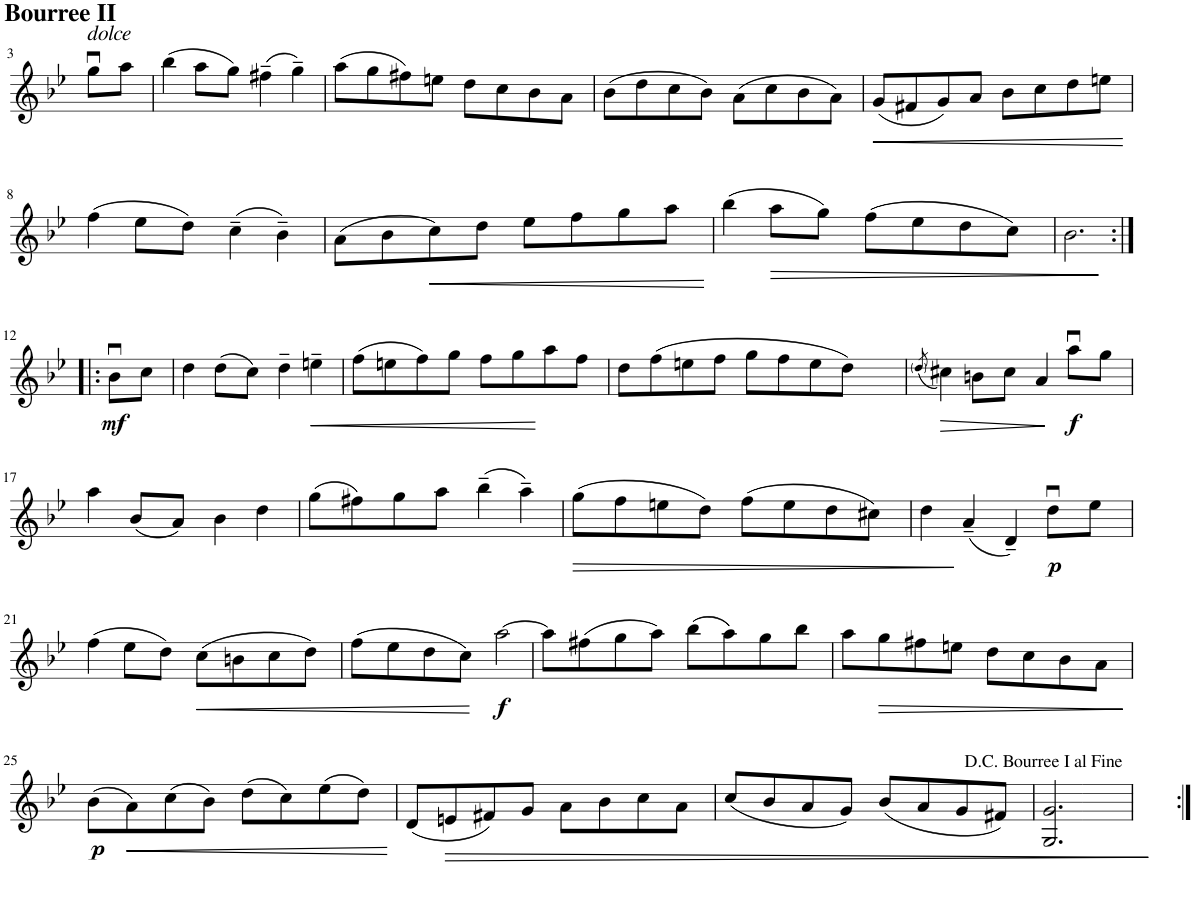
**kern	**dynam
*part1	*part1
*staff1	*staff1
*I"Violin	*
*I'Vln	*
!!LO:PB:g=z
*clefG2	*
*k[b-e-]	*
*M4/4	*
*met(c)	*
!!LO:REH:place=s1:a:B:cj:fs=14:t=Bourree II
=3!|:	=3!|:
!LO:TX:a:i:t=dolce	!
8ggu\L	.
8aa\J	.
=4	=4
(4bb-\	.
8aa\L	.
8gg\J)	.
(4ff#X~\	.
4gg~\)	.
=5	=5
(8aau\L	.
8gg\	.
8ff#X\)	.
8een\J	.
8dd\L	.
8cc\	.
8b-\	.
8a\J	.
=6	=6
(8b-\L	.
8dd\	.
8cc\	.
8b-\J)	.
(8a\L	.
8cc\	.
8b-\	.
8a\J)	.
=7	=7
!	!LO:HP:b
(8gu/L	<
8f#X/	.
8g/)	.
8a/J	.
8b-\L	.
8cc\	.
8dd\	.
8een\J	.
.	[
!!LO:LB:g=z
=8	=8
(4ff\	.
8ee-\L	.
8dd\J)	.
(4cc~\	.
4b-~\)	.
=9	=9
(8au\L	.
8b-\	.
!	!LO:HP:b
8cc\)	<
8dd\J	.
8ee-\L	.
8ff\	.
8gg\	.
8aa\J	.
.	[
=10	=10
(4bb-\	.
!	!LO:HP:b
8aa\L	>
8gg\J)	.
(8ff\L	.
8ee-\	.
8dd\	.
8cc\J)	.
.	]
=11	=11
2.b-\	.
!!LO:LB:g=z
=12:|!|:	=12:|!|:
!	!LO:DY:b
8b-u\L	mf
8cc\J	.
=13	=13
4dd\	.
(8dd\L	.
8cc\J)	.
4dd~\	.
!	!LO:HP:b
4een~\	<
=14	=14
(8ffu\L	.
8een\	.
8ff\)	.
8gg\J	.
8ff\L	.
8gg\	.
8aa\	[
8ff\J	.
=15	=15
*^	*
8dd\L	2..ryy	.
(8ff\	.	.
8een\	.	.
8ff\J	.	.
8gg\L	.	.
8ff\	.	.
8ee\	.	.
8dd\J)	16.dd!LL	.
.	(32dd!JJk	.
=16	=16	=16
(8qdd/	.	.
4cc#X\)	4cc#!)	.
8bn\L	2.ryy	.
8cc#\J	.	.
4a/	.	.
!	!	!LO:DY:b
8aau\L	.	f
8gg\J	.	.
*v	*v	*
!!LO:LB:g=z
=17	=17
4aa\	.
(8b-/L	.
8a/J)	.
4b-\	.
4dd\	.
=18	=18
(8gg\L	.
8ff#X\)	.
8gg\	.
8aa\J	.
(4bb-~\	.
4aa~\)	.
=19	=19
!	!LO:HP:b
(8gg\L	>
8ff\	.
8een\	.
8dd\J)	.
(8ff\L	.
8ee\	.
8dd\	.
8cc#X\J)	.
=20	=20
4dd\	.
(4a~/	]
4d~/)	.
!	!LO:DY:b
8ddu\L	p
8ee-\J	.
!!LO:LB:g=z
=21	=21
(4ff\	.
8ee-\L	.
8dd\J)	.
!	!LO:HP:b
(8cc\L	<
8bn\	.
8cc\	.
8dd\J)	.
=22	=22
(8ff\L	.
8ee-\	.
8dd\	.
8cc\J)	.
!	!LO:DY:n=1:b
[2aa\	[ f
=23	=23
8aa\L]	.
(8ff#X\	.
8gg\	.
8aa\J)	.
(8bb-\L	.
8aa\)	.
8gg\	.
8bb-\J	.
=24	=24
8aa\L	.
!	!LO:HP:b
8gg\	>
8ff#X\	.
8een\J	.
8dd\L	.
8cc\	.
8b-\	.
8a\J	.
.	]
!!LO:LB:g=z
=25	=25
!	!LO:DY:b
(8b-\L	p
!	!LO:HP:b
8a\)	<
(8cc\	.
8b-\J)	.
(8dd\L	.
8cc\)	.
(8ee-\	.
8dd\J)	.
.	[
=26	=26
(8du/L	.
!	!LO:HP:b
8en/	>
8f#X/)	.
8g/J	.
8a\L	.
8b-\	.
8cc\	.
8a\J	.
=27	=27
(8cc/L	.
8b-/	.
8a/	.
8g/J)	.
(8b-/L	.
8a/	.
8g/	.
8f#X/J)	.
.	]
=28	=28
2.G/ 2.g/	.
=29:|!	=29:|!
2.G 2.g	.
!LO:TX:a:t=D.C. Bourree I al Fine	!
=	=
*-	*-
